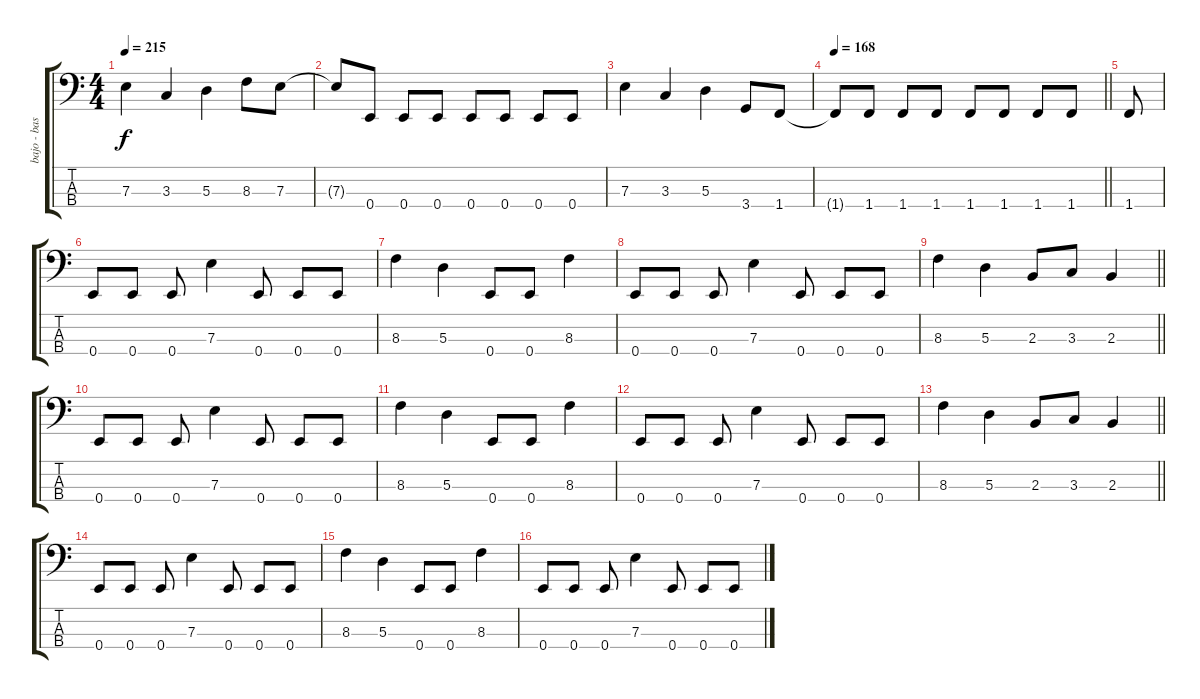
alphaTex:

\track ("bajo - bass" "bajo - bas") {instrument electricbasspick}
\staff {score tabs}
\tuning (G2 D2 A1 E1) {hide}
\ts (4 4)
\tempo 215
\clef f4
\ks c
7.3.4{dy f} 3.3.4 5.3.4 8.3.8 7.3.8 |
7.3{t}.8 0.4.8 0.4.8 0.4.8 0.4.8 0.4.8 0.4.8 0.4.8 |
7.3.4 3.3.4 5.3.4 3.4.8 1.4.8 |
\tempo 168
\barLineRight lightlight
1.4{t}.8 1.4.8 1.4.8 1.4.8 1.4.8 1.4.8 1.4.8 1.4.8 |
1.4.8 |
0.4.8 0.4.8 0.4.8 7.3.4 0.4.8 0.4.8 0.4.8 |
8.3.4 5.3.4 0.4.8 0.4.8 8.3.4 |
0.4.8 0.4.8 0.4.8 7.3.4 0.4.8 0.4.8 0.4.8 |
\barLineRight lightlight
8.3.4 5.3.4 2.3.8 3.3.8 2.3.4 |
0.4.8 0.4.8 0.4.8 7.3.4 0.4.8 0.4.8 0.4.8 |
8.3.4 5.3.4 0.4.8 0.4.8 8.3.4 |
0.4.8 0.4.8 0.4.8 7.3.4 0.4.8 0.4.8 0.4.8 |
\barLineRight lightlight
8.3.4 5.3.4 2.3.8 3.3.8 2.3.4 |
0.4.8 0.4.8 0.4.8 7.3.4 0.4.8 0.4.8 0.4.8 |
8.3.4 5.3.4 0.4.8 0.4.8 8.3.4 |
0.4.8 0.4.8 0.4.8 7.3.4 0.4.8 0.4.8 0.4.8
